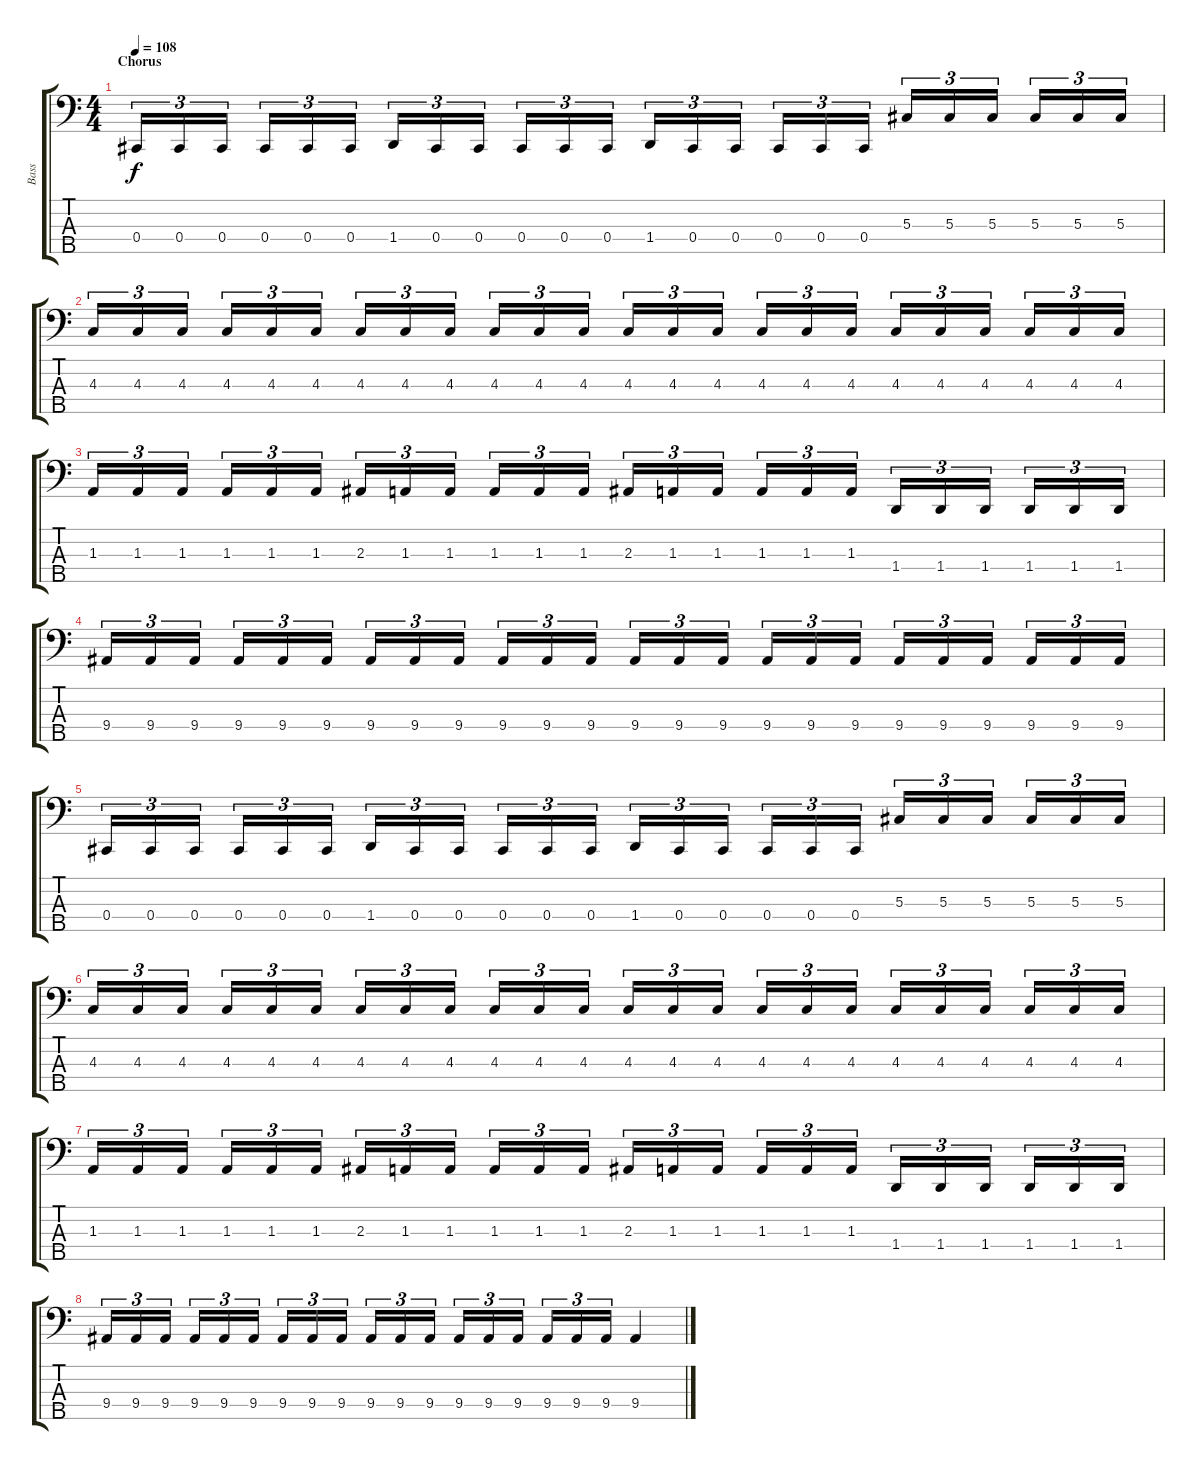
\track ("Bass" "Bass") {instrument electricbasspick}
\staff {score tabs}
\tuning (Gb2 Db2 Ab1 Db1 Ab0) {hide}
\ts (4 4)
\section ("" "Chorus")
\tempo 108
\clef f4
\ks c
0.4.16{tu (3 2) dy f} 0.4.16{tu (3 2)} 0.4.16{tu (3 2)} 0.4.16{tu (3 2)} 0.4.16{tu (3 2)} 0.4.16{tu (3 2)} 1.4.16{tu (3 2)} 0.4.16{tu (3 2)} 0.4.16{tu (3 2)} 0.4.16{tu (3 2)} 0.4.16{tu (3 2)} 0.4.16{tu (3 2)} 1.4.16{tu (3 2)} 0.4.16{tu (3 2)} 0.4.16{tu (3 2)} 0.4.16{tu (3 2)} 0.4.16{tu (3 2)} 0.4.16{tu (3 2)} 5.3.16{tu (3 2)} 5.3.16{tu (3 2)} 5.3.16{tu (3 2)} 5.3.16{tu (3 2)} 5.3.16{tu (3 2)} 5.3.16{tu (3 2)} |
4.3.16{tu (3 2)} 4.3.16{tu (3 2)} 4.3.16{tu (3 2)} 4.3.16{tu (3 2)} 4.3.16{tu (3 2)} 4.3.16{tu (3 2)} 4.3.16{tu (3 2)} 4.3.16{tu (3 2)} 4.3.16{tu (3 2)} 4.3.16{tu (3 2)} 4.3.16{tu (3 2)} 4.3.16{tu (3 2)} 4.3.16{tu (3 2)} 4.3.16{tu (3 2)} 4.3.16{tu (3 2)} 4.3.16{tu (3 2)} 4.3.16{tu (3 2)} 4.3.16{tu (3 2)} 4.3.16{tu (3 2)} 4.3.16{tu (3 2)} 4.3.16{tu (3 2)} 4.3.16{tu (3 2)} 4.3.16{tu (3 2)} 4.3.16{tu (3 2)} |
1.3.16{tu (3 2)} 1.3.16{tu (3 2)} 1.3.16{tu (3 2)} 1.3.16{tu (3 2)} 1.3.16{tu (3 2)} 1.3.16{tu (3 2)} 2.3.16{tu (3 2)} 1.3.16{tu (3 2)} 1.3.16{tu (3 2)} 1.3.16{tu (3 2)} 1.3.16{tu (3 2)} 1.3.16{tu (3 2)} 2.3.16{tu (3 2)} 1.3.16{tu (3 2)} 1.3.16{tu (3 2)} 1.3.16{tu (3 2)} 1.3.16{tu (3 2)} 1.3.16{tu (3 2)} 1.4.16{tu (3 2)} 1.4.16{tu (3 2)} 1.4.16{tu (3 2)} 1.4.16{tu (3 2)} 1.4.16{tu (3 2)} 1.4.16{tu (3 2)} |
9.4.16{tu (3 2)} 9.4.16{tu (3 2)} 9.4.16{tu (3 2)} 9.4.16{tu (3 2)} 9.4.16{tu (3 2)} 9.4.16{tu (3 2)} 9.4.16{tu (3 2)} 9.4.16{tu (3 2)} 9.4.16{tu (3 2)} 9.4.16{tu (3 2)} 9.4.16{tu (3 2)} 9.4.16{tu (3 2)} 9.4.16{tu (3 2)} 9.4.16{tu (3 2)} 9.4.16{tu (3 2)} 9.4.16{tu (3 2)} 9.4.16{tu (3 2)} 9.4.16{tu (3 2)} 9.4.16{tu (3 2)} 9.4.16{tu (3 2)} 9.4.16{tu (3 2)} 9.4.16{tu (3 2)} 9.4.16{tu (3 2)} 9.4.16{tu (3 2)} |
0.4.16{tu (3 2)} 0.4.16{tu (3 2)} 0.4.16{tu (3 2)} 0.4.16{tu (3 2)} 0.4.16{tu (3 2)} 0.4.16{tu (3 2)} 1.4.16{tu (3 2)} 0.4.16{tu (3 2)} 0.4.16{tu (3 2)} 0.4.16{tu (3 2)} 0.4.16{tu (3 2)} 0.4.16{tu (3 2)} 1.4.16{tu (3 2)} 0.4.16{tu (3 2)} 0.4.16{tu (3 2)} 0.4.16{tu (3 2)} 0.4.16{tu (3 2)} 0.4.16{tu (3 2)} 5.3.16{tu (3 2)} 5.3.16{tu (3 2)} 5.3.16{tu (3 2)} 5.3.16{tu (3 2)} 5.3.16{tu (3 2)} 5.3.16{tu (3 2)} |
4.3.16{tu (3 2)} 4.3.16{tu (3 2)} 4.3.16{tu (3 2)} 4.3.16{tu (3 2)} 4.3.16{tu (3 2)} 4.3.16{tu (3 2)} 4.3.16{tu (3 2)} 4.3.16{tu (3 2)} 4.3.16{tu (3 2)} 4.3.16{tu (3 2)} 4.3.16{tu (3 2)} 4.3.16{tu (3 2)} 4.3.16{tu (3 2)} 4.3.16{tu (3 2)} 4.3.16{tu (3 2)} 4.3.16{tu (3 2)} 4.3.16{tu (3 2)} 4.3.16{tu (3 2)} 4.3.16{tu (3 2)} 4.3.16{tu (3 2)} 4.3.16{tu (3 2)} 4.3.16{tu (3 2)} 4.3.16{tu (3 2)} 4.3.16{tu (3 2)} |
1.3.16{tu (3 2)} 1.3.16{tu (3 2)} 1.3.16{tu (3 2)} 1.3.16{tu (3 2)} 1.3.16{tu (3 2)} 1.3.16{tu (3 2)} 2.3.16{tu (3 2)} 1.3.16{tu (3 2)} 1.3.16{tu (3 2)} 1.3.16{tu (3 2)} 1.3.16{tu (3 2)} 1.3.16{tu (3 2)} 2.3.16{tu (3 2)} 1.3.16{tu (3 2)} 1.3.16{tu (3 2)} 1.3.16{tu (3 2)} 1.3.16{tu (3 2)} 1.3.16{tu (3 2)} 1.4.16{tu (3 2)} 1.4.16{tu (3 2)} 1.4.16{tu (3 2)} 1.4.16{tu (3 2)} 1.4.16{tu (3 2)} 1.4.16{tu (3 2)} |
9.4.16{tu (3 2)} 9.4.16{tu (3 2)} 9.4.16{tu (3 2)} 9.4.16{tu (3 2)} 9.4.16{tu (3 2)} 9.4.16{tu (3 2)} 9.4.16{tu (3 2)} 9.4.16{tu (3 2)} 9.4.16{tu (3 2)} 9.4.16{tu (3 2)} 9.4.16{tu (3 2)} 9.4.16{tu (3 2)} 9.4.16{tu (3 2)} 9.4.16{tu (3 2)} 9.4.16{tu (3 2)} 9.4.16{tu (3 2)} 9.4.16{tu (3 2)} 9.4.16{tu (3 2)} 9.4.4
